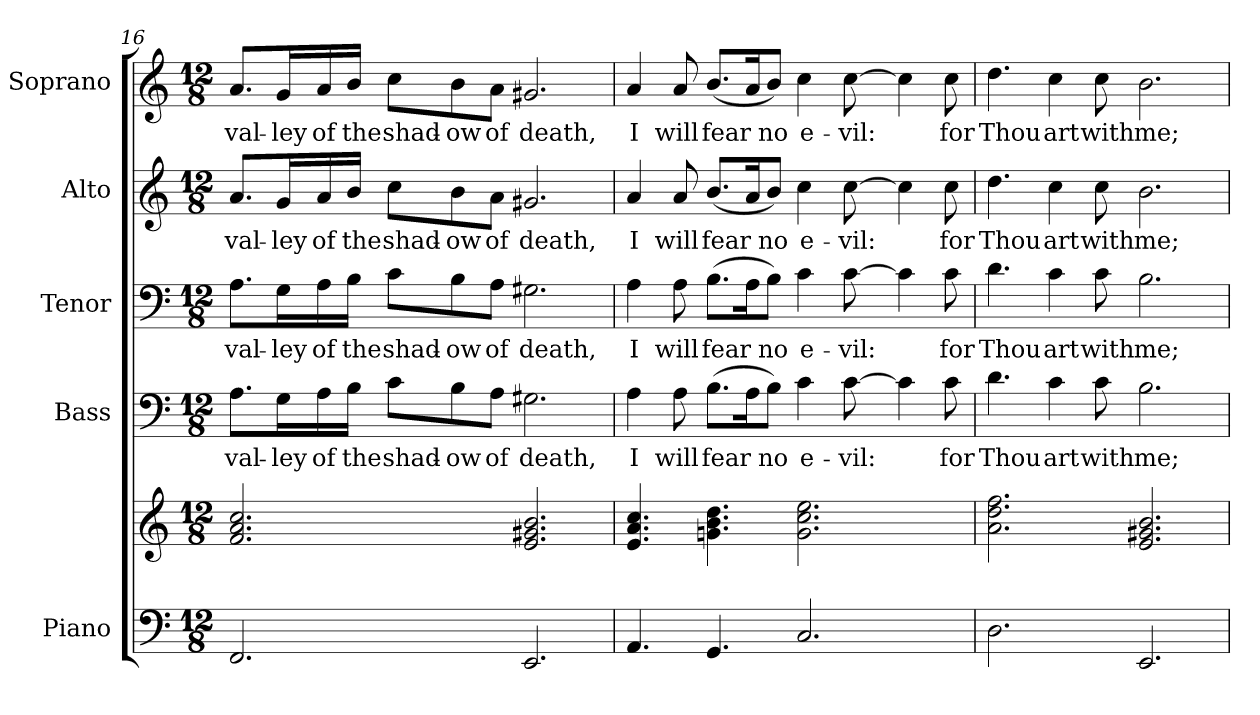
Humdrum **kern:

**kern	**kern	**kern	**text	**kern	**text	**kern	**text	**kern	**text
*part5	*part5	*part4	*part4	*part3	*part3	*part2	*part2	*part1	*part1
*staff6	*staff5	*staff4	*staff4	*staff3	*staff3	*staff2	*staff2	*staff1	*staff1
*I"Piano	*	*I"Bass	*	*I"Tenor	*	*I"Alto	*	*I"Soprano	*
*I'Pno.	*	*I'B.	*	*I'T.	*	*I'A.	*	*I'S.	*
*clefF4	*clefG2	*clefF4	*	*clefF4	*	*clefG2	*	*clefG2	*
*k[]	*k[]	*k[]	*	*k[]	*	*k[]	*	*k[]	*
*C:	*C:	*C:	*	*C:	*	*C:	*	*C:	*
*M12/8	*M12/8	*M12/8	*	*M12/8	*	*M12/8	*	*M12/8	*
=16	=16	=16	=16	=16	=16	=16	=16	=16	=16
!	!	!	!LO:LY:b:color=#000000	!	!	!	!	!	!
!	!	!	!	!	!LO:LY:b:color=#000000	!	!	!	!
!	!	!	!	!	!	!	!LO:LY:b:color=#000000	!	!
!	!	!	!	!	!	!	!	!	!LO:LY:b:color=#000000
2.FFi/	2.fi/ 2.ai 2.cci	8.Ai\L	val-	8.Ai\L	val-	8.ai/L	val-	8.ai/L	val-
!	!	!	!LO:LY:b:color=#000000	!	!	!	!	!	!
!	!	!	!	!	!LO:LY:b:color=#000000	!	!	!	!
!	!	!	!	!	!	!	!LO:LY:b:color=#000000	!	!
!	!	!	!	!	!	!	!	!	!LO:LY:b:color=#000000
.	.	16Gi\L	-ley	16Gi\L	-ley	16gi/L	-ley	16gi/L	-ley
!	!	!	!LO:LY:b:color=#000000	!	!	!	!	!	!
!	!	!	!	!	!LO:LY:b:color=#000000	!	!	!	!
!	!	!	!	!	!	!	!LO:LY:b:color=#000000	!	!
!	!	!	!	!	!	!	!	!	!LO:LY:b:color=#000000
.	.	16Ai\	of	16Ai\	of	16ai/	of	16ai/	of
!	!	!	!LO:LY:b:color=#000000	!	!	!	!	!	!
!	!	!	!	!	!LO:LY:b:color=#000000	!	!	!	!
!	!	!	!	!	!	!	!LO:LY:b:color=#000000	!	!
!	!	!	!	!	!	!	!	!	!LO:LY:b:color=#000000
.	.	16Bi\JJ	the	16Bi\JJ	the	16bi/JJ	the	16bi/JJ	the
!	!	!	!LO:LY:b:color=#000000	!	!	!	!	!	!
!	!	!	!	!	!LO:LY:b:color=#000000	!	!	!	!
!	!	!	!	!	!	!	!LO:LY:b:color=#000000	!	!
!	!	!	!	!	!	!	!	!	!LO:LY:b:color=#000000
.	.	8ci\L	shad-	8ci\L	shad-	8cci\L	shad-	8cci\L	shad-
!	!	!	!LO:LY:b:color=#000000	!	!	!	!	!	!
!	!	!	!	!	!LO:LY:b:color=#000000	!	!	!	!
!	!	!	!	!	!	!	!LO:LY:b:color=#000000	!	!
!	!	!	!	!	!	!	!	!	!LO:LY:b:color=#000000
.	.	8Bi\	-ow	8Bi\	-ow	8bi\	-ow	8bi\	-ow
!	!	!	!LO:LY:b:color=#000000	!	!	!	!	!	!
!	!	!	!	!	!LO:LY:b:color=#000000	!	!	!	!
!	!	!	!	!	!	!	!LO:LY:b:color=#000000	!	!
!	!	!	!	!	!	!	!	!	!LO:LY:b:color=#000000
.	.	8Ai\J	of	8Ai\J	of	8ai\J	of	8ai\J	of
!	!	!	!LO:LY:b:color=#000000	!	!	!	!	!	!
!	!	!	!	!	!LO:LY:b:color=#000000	!	!	!	!
!	!	!	!	!	!	!	!LO:LY:b:color=#000000	!	!
!	!	!	!	!	!	!	!	!	!LO:LY:b:color=#000000
2.EEi/	2.ei/ 2.g#Xi 2.bi	2.G#Xi\	death,	2.G#Xi\	death,	2.g#Xi/	death,	2.g#Xi/	death,
!!LO:PB:g=z
=17	=17	=17	=17	=17	=17	=17	=17	=17	=17
!	!	!	!LO:LY:b:color=#000000	!	!	!	!	!	!
!	!	!	!	!	!LO:LY:b:color=#000000	!	!	!	!
!	!	!	!	!	!	!	!LO:LY:b:color=#000000	!	!
!	!	!	!	!	!	!	!	!	!LO:LY:b:color=#000000
4.AAi/	4.ei/ 4.ai 4.cci	4Ai\	I	4Ai\	I	4ai/	I	4ai/	I
!	!	!	!LO:LY:b:color=#000000	!	!	!	!	!	!
!	!	!	!	!	!LO:LY:b:color=#000000	!	!	!	!
!	!	!	!	!	!	!	!LO:LY:b:color=#000000	!	!
!	!	!	!	!	!	!	!	!	!LO:LY:b:color=#000000
.	.	8Ai\	will	8Ai\	will	8ai/	will	8ai/	will
!	!	!	!LO:LY:b:color=#000000	!	!	!	!	!	!
!	!	!	!	!	!LO:LY:b:color=#000000	!	!	!	!
!	!	!	!	!	!	!	!LO:LY:b:color=#000000	!	!
!	!	!	!	!	!	!	!	!	!LO:LY:b:color=#000000
4.GGi/	4.gni\ 4.bi 4.ddi	(8.Bi\L	fear	(8.Bi\L	fear	(8.bi/L	fear	(8.bi/L	fear
.	.	16Ai\K	.	16Ai\K	.	16ai/K	.	16ai/K	.
!	!	!	!LO:LY:b:color=#000000	!	!	!	!	!	!
!	!	!	!	!	!LO:LY:b:color=#000000	!	!	!	!
!	!	!	!	!	!	!	!LO:LY:b:color=#000000	!	!
!	!	!	!	!	!	!	!	!	!LO:LY:b:color=#000000
.	.	8Bi\J)	no	8Bi\J)	no	8bi/J)	no	8bi/J)	no
!	!	!	!LO:LY:b:color=#000000	!	!	!	!	!	!
!	!	!	!	!	!LO:LY:b:color=#000000	!	!	!	!
!	!	!	!	!	!	!	!LO:LY:b:color=#000000	!	!
!	!	!	!	!	!	!	!	!	!LO:LY:b:color=#000000
2.Ci/	2.gi\ 2.cci 2.eei	4ci\	e-	4ci\	e-	4cci\	e-	4cci\	e-
!	!	!	!LO:LY:b:color=#000000	!	!	!	!	!	!
!	!	!	!	!	!LO:LY:b:color=#000000	!	!	!	!
!	!	!	!	!	!	!	!LO:LY:b:color=#000000	!	!
!	!	!	!	!	!	!	!	!	!LO:LY:b:color=#000000
.	.	[>8ci\	-vil:	[>8ci\	-vil:	[>8cci\	-vil:	[>8cci\	-vil:
.	.	4ci\]	.	4ci\]	.	4cci\]	.	4cci\]	.
!	!	!	!LO:LY:b:color=#000000	!	!	!	!	!	!
!	!	!	!	!	!LO:LY:b:color=#000000	!	!	!	!
!	!	!	!	!	!	!	!LO:LY:b:color=#000000	!	!
!	!	!	!	!	!	!	!	!	!LO:LY:b:color=#000000
.	.	8ci\	for	8ci\	for	8cci\	for	8cci\	for
=18	=18	=18	=18	=18	=18	=18	=18	=18	=18
!	!	!	!LO:LY:b:color=#000000	!	!	!	!	!	!
!	!	!	!	!	!LO:LY:b:color=#000000	!	!	!	!
!	!	!	!	!	!	!	!LO:LY:b:color=#000000	!	!
!	!	!	!	!	!	!	!	!	!LO:LY:b:color=#000000
2.Di\	2.ai\ 2.ddi 2.ffi	4.di\	Thou	4.di\	Thou	4.ddi\	Thou	4.ddi\	Thou
!	!	!	!LO:LY:b:color=#000000	!	!	!	!	!	!
!	!	!	!	!	!LO:LY:b:color=#000000	!	!	!	!
!	!	!	!	!	!	!	!LO:LY:b:color=#000000	!	!
!	!	!	!	!	!	!	!	!	!LO:LY:b:color=#000000
.	.	4ci\	art	4ci\	art	4cci\	art	4cci\	art
!	!	!	!LO:LY:b:color=#000000	!	!	!	!	!	!
!	!	!	!	!	!LO:LY:b:color=#000000	!	!	!	!
!	!	!	!	!	!	!	!LO:LY:b:color=#000000	!	!
!	!	!	!	!	!	!	!	!	!LO:LY:b:color=#000000
.	.	8ci\	with	8ci\	with	8cci\	with	8cci\	with
!	!	!	!LO:LY:b:color=#000000	!	!	!	!	!	!
!	!	!	!	!	!LO:LY:b:color=#000000	!	!	!	!
!	!	!	!	!	!	!	!LO:LY:b:color=#000000	!	!
!	!	!	!	!	!	!	!	!	!LO:LY:b:color=#000000
2.EEi/	2.ei/ 2.g#Xi 2.bi	2.Bi\	me;	2.Bi\	me;	2.bi\	me;	2.bi\	me;
=	=	=	=	=	=	=	=	=	=
*-	*-	*-	*-	*-	*-	*-	*-	*-	*-
